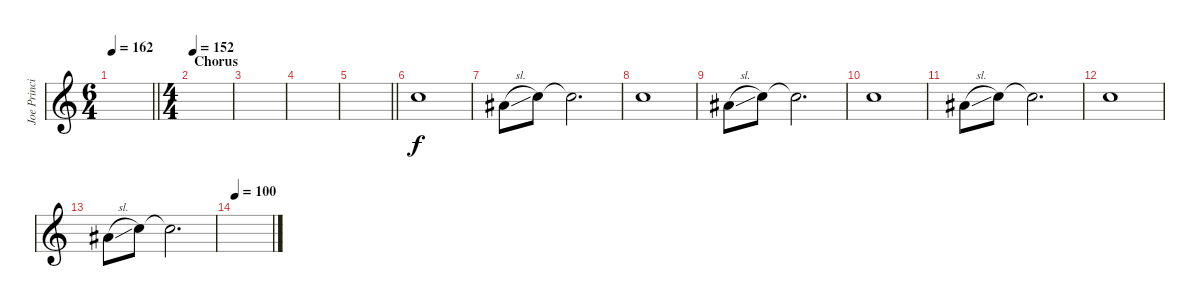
\track ("Joe Principe - Vocals" "Joe Princi") {instrument distortionguitar}
\staff {score}
\tuning (E4 B3 G3 D3 A2 E2) {hide}
\ts (6 4)
\tempo 162
\clef g2
\barLineRight lightlight
\ks c
|
\ts (4 4)
\section ("" "Chorus")
\tempo 152
|
|
|
\barLineRight lightlight
|
5.3.1 |
3.3{sl}.8 5.3.8 5.3{t}.2{d} |
5.3.1 |
3.3{sl}.8 5.3.8 5.3{t}.2{d} |
5.3.1 |
3.3{sl}.8 5.3.8 5.3{t}.2{d} |
5.3.1 |
3.3{sl}.8 5.3.8 5.3{t}.2{d} |
\tempo 100
